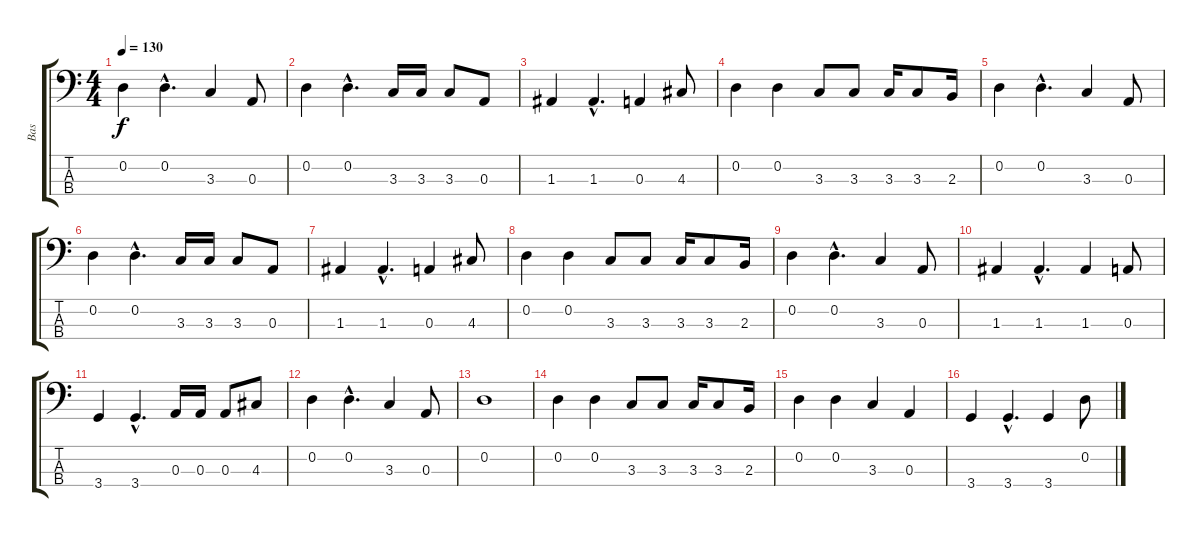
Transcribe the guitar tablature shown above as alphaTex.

\track ("Bas" "Bas") {instrument electricbassfinger}
\staff {score tabs}
\tuning (G2 D2 A1 E1) {hide}
\ts (4 4)
\tempo 130
\clef f4
\ks c
0.2.4{dy f} 0.2{hac}.4{d} 3.3.4 0.3.8 |
0.2.4 0.2{hac}.4{d} 3.3.16 3.3.16 3.3.8 0.3.8 |
1.3.4 1.3{hac}.4{d} 0.3.4 4.3.8 |
0.2.4 0.2.4 3.3.8 3.3.8 3.3.16 3.3.8 2.3.16 |
0.2.4 0.2{hac}.4{d} 3.3.4 0.3.8 |
0.2.4 0.2{hac}.4{d} 3.3.16 3.3.16 3.3.8 0.3.8 |
1.3.4 1.3{hac}.4{d} 0.3.4 4.3.8 |
0.2.4 0.2.4 3.3.8 3.3.8 3.3.16 3.3.8 2.3.16 |
0.2.4 0.2{hac}.4{d} 3.3.4 0.3.8 |
1.3.4 1.3{hac}.4{d} 1.3.4 0.3.8 |
3.4.4 3.4{hac}.4{d} 0.3.16 0.3.16 0.3.8 4.3.8 |
0.2.4 0.2{hac}.4{d} 3.3.4 0.3.8 |
0.2.1 |
0.2.4 0.2.4 3.3.8 3.3.8 3.3.16 3.3.8 2.3.16 |
0.2.4 0.2.4 3.3.4 0.3.4 |
3.4.4 3.4{hac}.4{d} 3.4.4 0.2.8
